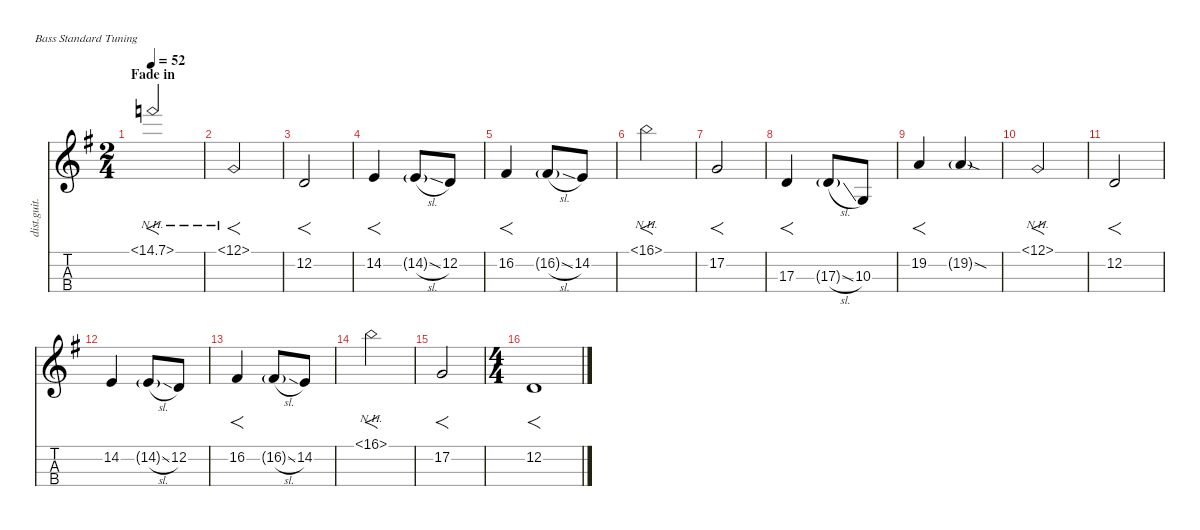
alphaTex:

\defaultSystemsLayout 4
\hideDynamics
\bracketExtendMode nobrackets
\otherSystemsTrackNameOrientation horizontal
\track ("Intro Bass" "dist.guit.") {instrument distortionguitar}
\staff {score tabs}
\tuning (G2 D2 A1 E1)
\ts (2 4)
\beaming (8 2 2 2 2)
\section ("" "Fade in")
\tempo 52
\clef g2
\ks eminor
14.1{nh acc forcenatural}.2{f dy f instrument distortionguitar beam Up} |
12.1{nh acc forcenatural}.2{f beam Up} |
12.2{acc forcenatural}.2{f beam Up} |
14.2{acc forcenatural}.4{f beam Up} 14.2{sl g acc forcenatural}.8{dy ff beam Up} 12.2{acc forcenatural}.8{dy f beam Up} |
16.2{acc #}.4{f beam Up} 16.2{sl g acc #}.8{dy ff beam Up} 14.2{acc forcenatural}.8{dy f beam Up} |
16.1{nh acc forcenatural}.2{f beam Down} |
17.2{acc forcenatural}.2{f beam Up} |
17.3{acc forcenatural}.4{f beam Up} 17.3{sl g acc forcenatural}.8{dy ff beam Up} 10.3{acc forcenatural}.8{dy f beam Up} |
19.2{acc forcenatural}.4{f beam Up} 19.2{sod g acc forcenatural}.4{dy ff beam Up} |
12.1{nh acc forcenatural}.2{f dy f beam Up} |
12.2{acc forcenatural}.2{f beam Up} |
14.2{acc forcenatural}.4{beam Up} 14.2{sl g acc forcenatural}.8{dy ff beam Up} 12.2{acc forcenatural}.8{dy f beam Up} |
16.2{acc #}.4{f beam Up} 16.2{sl g acc #}.8{dy ff beam Up} 14.2{acc forcenatural}.8{dy f beam Up} |
16.1{nh acc forcenatural}.2{f beam Down} |
17.2{acc forcenatural}.2{f beam Up} |
\ts (4 4)
\beaming (8 2 2 2 2)
12.2{acc forcenatural}.1{f beam Up}
